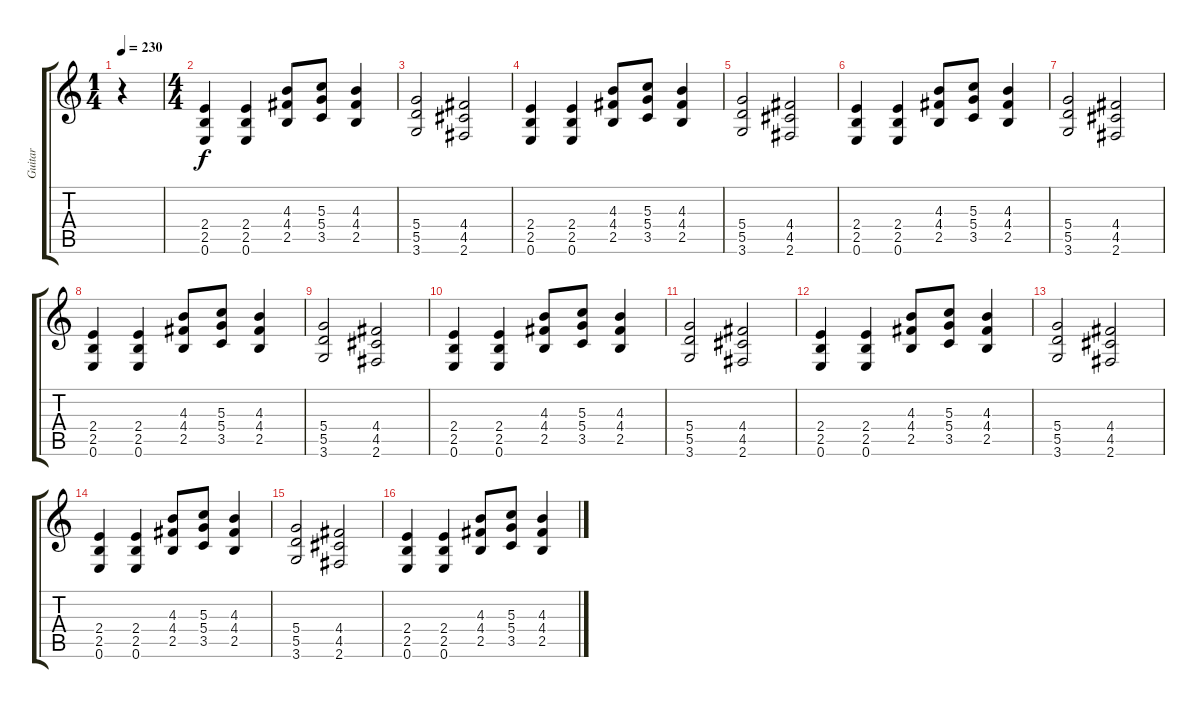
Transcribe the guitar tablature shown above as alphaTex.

\track ("Guitar" "Guitar") {instrument overdrivenguitar}
\staff {score tabs}
\tuning (E4 B3 G3 D3 A2 E2) {hide}
\ts (1 4)
\tempo 230
\tempo 160
\tempo 230
\clef g2
\ks c
r.4{dy f instrument overdrivenguitar} |
\ts (4 4)
(2.4 2.5 0.6).4 (2.4 2.5 0.6).4 (4.3 4.4 2.5).8 (5.3 5.4 3.5).8 (4.3 4.4 2.5).4 |
(5.4 5.5 3.6).2 (4.4 4.5 2.6).2 |
(2.4 2.5 0.6).4 (2.4 2.5 0.6).4 (4.3 4.4 2.5).8 (5.3 5.4 3.5).8 (4.3 4.4 2.5).4 |
(5.4 5.5 3.6).2 (4.4 4.5 2.6).2 |
(2.4 2.5 0.6).4 (2.4 2.5 0.6).4 (4.3 4.4 2.5).8 (5.3 5.4 3.5).8 (4.3 4.4 2.5).4 |
(5.4 5.5 3.6).2 (4.4 4.5 2.6).2 |
(2.4 2.5 0.6).4 (2.4 2.5 0.6).4 (4.3 4.4 2.5).8 (5.3 5.4 3.5).8 (4.3 4.4 2.5).4 |
(5.4 5.5 3.6).2 (4.4 4.5 2.6).2 |
(2.4 2.5 0.6).4 (2.4 2.5 0.6).4 (4.3 4.4 2.5).8 (5.3 5.4 3.5).8 (4.3 4.4 2.5).4 |
(5.4 5.5 3.6).2 (4.4 4.5 2.6).2 |
(2.4 2.5 0.6).4 (2.4 2.5 0.6).4 (4.3 4.4 2.5).8 (5.3 5.4 3.5).8 (4.3 4.4 2.5).4 |
(5.4 5.5 3.6).2 (4.4 4.5 2.6).2 |
(2.4 2.5 0.6).4 (2.4 2.5 0.6).4 (4.3 4.4 2.5).8 (5.3 5.4 3.5).8 (4.3 4.4 2.5).4 |
(5.4 5.5 3.6).2 (4.4 4.5 2.6).2 |
(2.4 2.5 0.6).4 (2.4 2.5 0.6).4 (4.3 4.4 2.5).8 (5.3 5.4 3.5).8 (4.3 4.4 2.5).4
